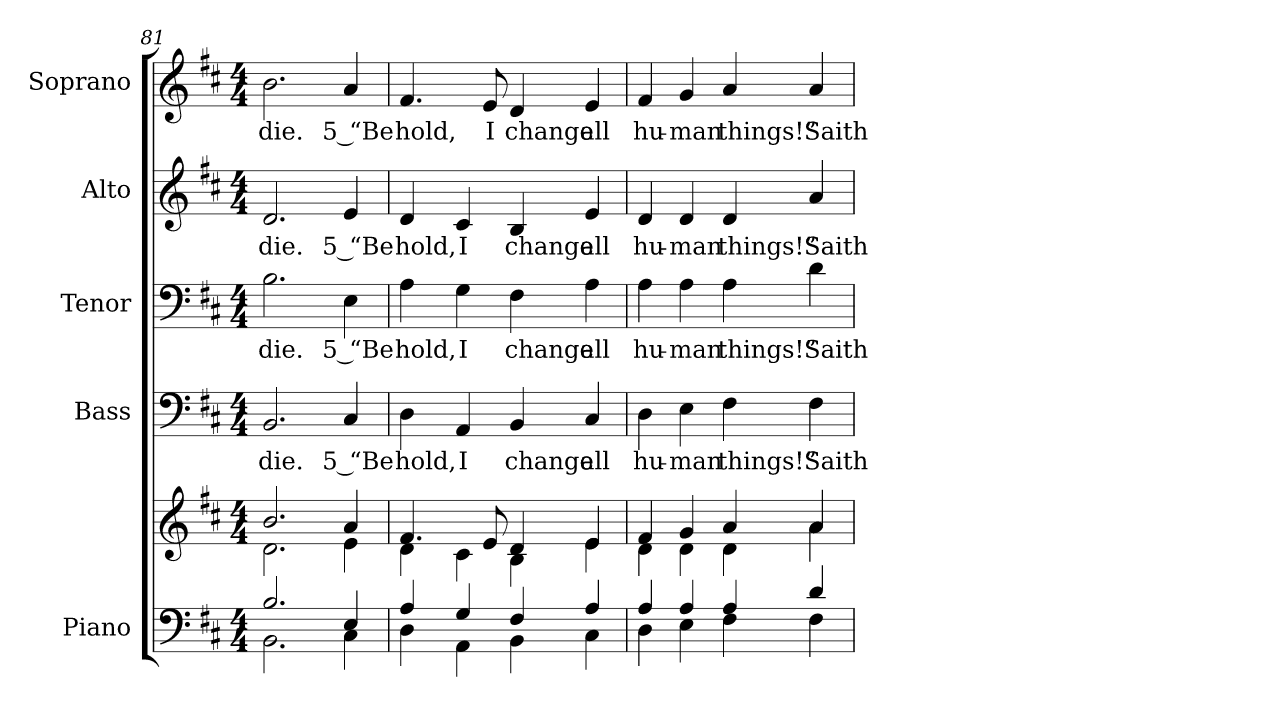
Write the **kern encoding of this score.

**kern	**kern	**kern	**text	**kern	**text	**kern	**text	**kern	**text
*part5	*part5	*part4	*part4	*part3	*part3	*part2	*part2	*part1	*part1
*staff6	*staff5	*staff4	*staff4	*staff3	*staff3	*staff2	*staff2	*staff1	*staff1
*I"Piano	*	*I"Bass	*	*I"Tenor	*	*I"Alto	*	*I"Soprano	*
*I'Pno.	*	*I'B.	*	*I'T.	*	*I'A.	*	*I'S.	*
!!LO:PB:g=z
*clefF4	*clefG2	*clefF4	*	*clefF4	*	*clefG2	*	*clefG2	*
*k[f#c#]	*k[f#c#]	*k[f#c#]	*	*k[f#c#]	*	*k[f#c#]	*	*k[f#c#]	*
*D:	*D:	*D:	*	*D:	*	*D:	*	*D:	*
*M4/4	*M4/4	*M4/4	*	*M4/4	*	*M4/4	*	*M4/4	*
=81	=81	=81	=81	=81	=81	=81	=81	=81	=81
*^	*^	*	*	*	*	*	*	*	*
!	!	!	!	!	!LO:LY:b:color=#000000	!	!	!	!	!	!
!	!	!	!	!	!	!	!LO:LY:b:color=#000000	!	!	!	!
!	!	!	!	!	!	!	!	!	!LO:LY:b:color=#000000	!	!
!	!	!	!	!	!	!	!	!	!	!	!LO:LY:b:color=#000000
2.Bi/	2.BBi\	2.bi/	2.di\	2.BBi/	die.	2.Bi\	die.	2.di/	die.	2.bi\	die.
!	!	!	!	!	!LO:LY:b:color=#000000	!	!	!	!	!	!
!	!	!	!	!	!	!	!LO:LY:b:color=#000000	!	!	!	!
!	!	!	!	!	!	!	!	!	!LO:LY:b:color=#000000	!	!
!	!	!	!	!	!	!	!	!	!	!	!LO:LY:b:color=#000000
4Ei/	4C#i\	4ai/	4ei\	4C#i/	5 “Be	4Ei\	5 “Be	4ei/	5 “Be	4ai/	5 “Be
=82	=82	=82	=82	=82	=82	=82	=82	=82	=82	=82	=82
!	!	!	!	!	!LO:LY:b:color=#000000	!	!	!	!	!	!
!	!	!	!	!	!	!	!LO:LY:b:color=#000000	!	!	!	!
!	!	!	!	!	!	!	!	!	!LO:LY:b:color=#000000	!	!
!	!	!	!	!	!	!	!	!	!	!	!LO:LY:b:color=#000000
4Ai/	4Di\	4.f#i/	4di\	4Di\	hold,	4Ai\	hold,	4di/	hold,	4.f#i/	hold,
!	!	!	!	!	!LO:LY:b:color=#000000	!	!	!	!	!	!
!	!	!	!	!	!	!	!LO:LY:b:color=#000000	!	!	!	!
!	!	!	!	!	!	!	!	!	!LO:LY:b:color=#000000	!	!
4Gi/	4AAi\	.	4c#i\	4AAi/	I	4Gi\	I	4c#i/	I	.	.
!	!	!	!	!	!	!	!	!	!	!	!LO:LY:b:color=#000000
.	.	8ei/	.	.	.	.	.	.	.	8ei/	I
!	!	!	!	!	!LO:LY:b:color=#000000	!	!	!	!	!	!
!	!	!	!	!	!	!	!LO:LY:b:color=#000000	!	!	!	!
!	!	!	!	!	!	!	!	!	!LO:LY:b:color=#000000	!	!
!	!	!	!	!	!	!	!	!	!	!	!LO:LY:b:color=#000000
4F#i/	4BBi\	4di/	4Bi\	4BBi/	change	4F#i\	change	4Bi/	change	4di/	change
!	!	!	!	!	!LO:LY:b:color=#000000	!	!	!	!	!	!
!	!	!	!	!	!	!	!LO:LY:b:color=#000000	!	!	!	!
!	!	!	!	!	!	!	!	!	!LO:LY:b:color=#000000	!	!
!	!	!	!	!	!	!	!	!	!	!	!LO:LY:b:color=#000000
4Ai/	4C#i\	4ei/	4ei\	4C#i/	all	4Ai\	all	4ei/	all	4ei/	all
!!LO:PB:g=z
=83	=83	=83	=83	=83	=83	=83	=83	=83	=83	=83	=83
!	!	!	!	!	!LO:LY:b:color=#000000	!	!	!	!	!	!
!	!	!	!	!	!	!	!LO:LY:b:color=#000000	!	!	!	!
!	!	!	!	!	!	!	!	!	!LO:LY:b:color=#000000	!	!
!	!	!	!	!	!	!	!	!	!	!	!LO:LY:b:color=#000000
4Ai/	4Di\	4f#i/	4di\	4Di\	hu-	4Ai\	hu-	4di/	hu-	4f#i/	hu-
!	!	!	!	!	!LO:LY:b:color=#000000	!	!	!	!	!	!
!	!	!	!	!	!	!	!LO:LY:b:color=#000000	!	!	!	!
!	!	!	!	!	!	!	!	!	!LO:LY:b:color=#000000	!	!
!	!	!	!	!	!	!	!	!	!	!	!LO:LY:b:color=#000000
4Ai/	4Ei\	4gi/	4di\	4Ei\	-man	4Ai\	-man	4di/	-man	4gi/	-man
!	!	!	!	!	!LO:LY:b:color=#000000	!	!	!	!	!	!
!	!	!	!	!	!	!	!LO:LY:b:color=#000000	!	!	!	!
!	!	!	!	!	!	!	!	!	!LO:LY:b:color=#000000	!	!
!	!	!	!	!	!	!	!	!	!	!	!LO:LY:b:color=#000000
4Ai/	4F#i\	4ai/	4di\	4F#i\	things!”	4Ai\	things!”	4di/	things!”	4ai/	things!”
!	!	!	!	!	!LO:LY:b:color=#000000	!	!	!	!	!	!
!	!	!	!	!	!	!	!LO:LY:b:color=#000000	!	!	!	!
!	!	!	!	!	!	!	!	!	!LO:LY:b:color=#000000	!	!
!	!	!	!	!	!	!	!	!	!	!	!LO:LY:b:color=#000000
4di/	4F#i\	4ai/	4ai\	4F#i\	Saith	4di\	Saith	4ai/	Saith	4ai/	Saith
*v	*v	*	*	*	*	*	*	*	*	*	*
*	*v	*v	*	*	*	*	*	*	*	*
=	=	=	=	=	=	=	=	=	=
*-	*-	*-	*-	*-	*-	*-	*-	*-	*-
